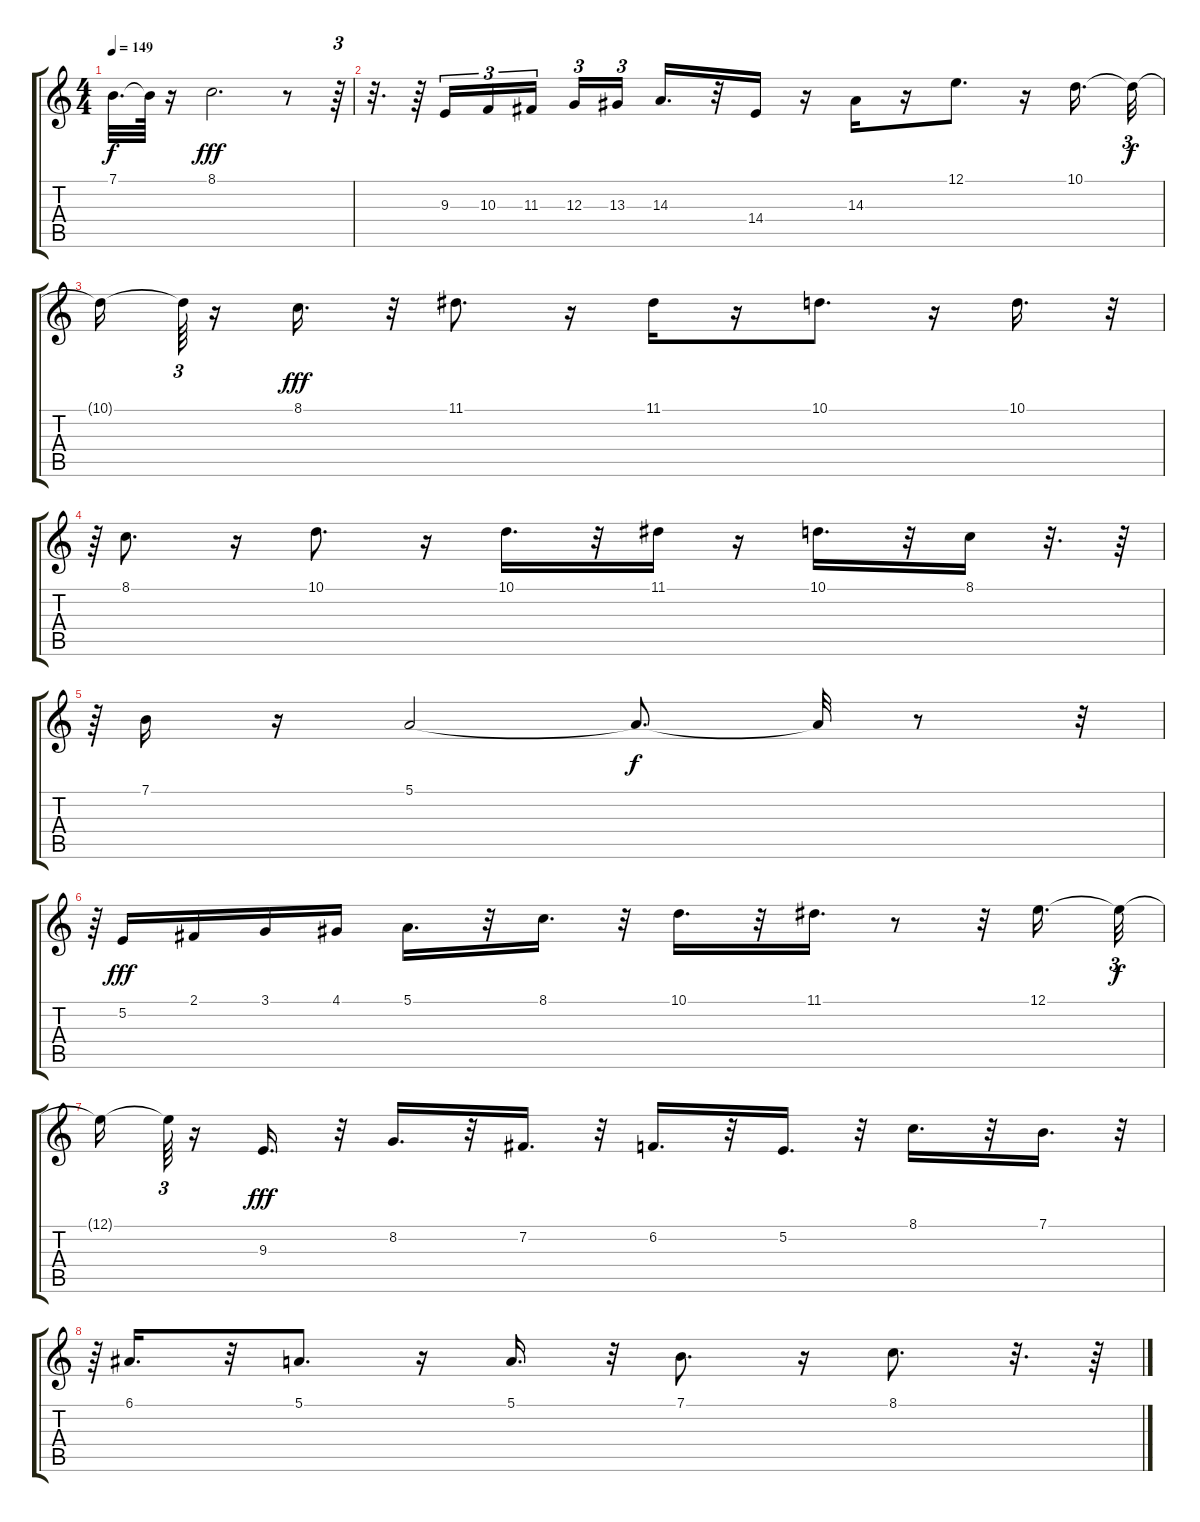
\track "" {instrument lead8bassandlead}
\staff {score tabs}
\tuning (E4 B3 G3 D3 A2 E2) {hide}
\ts (4 4)
\tempo 149
\clef g2
\ks c
7.1{t}.32{d dy f} 7.1{t}.64 r.16 8.1.2{d dy fff} r.8 r.64{tu (3 2)} |
r.32{d} r.64 9.3.16{tu (3 2)} 10.3.16{tu (3 2)} 11.3.16{tu (3 2)} 12.3.16{tu (3 2)} 13.3.16{tu (3 2)} 14.3.16{d} r.32 14.4.16 r.16 14.3.16 r.16 12.1.8{d} r.16 10.1.16{d} 10.1{t}.32{tu (3 2) dy f} |
10.1{t}.16 10.1{t}.64{tu (3 2)} r.16 8.1.16{d dy fff} r.32 11.1.8{d} r.16 11.1.16 r.16 10.1.8{d} r.16 10.1.16{d} r.32{tu (3 2)} |
r.64{tu (3 2)} 8.1.8{d} r.16 10.1.8{d} r.16 10.1.16{d} r.32 11.1.16 r.16 10.1.16{d} r.32 8.1.16 r.32{d} r.64 |
r.64{tu (3 2)} 7.1.16 r.16 5.1.2 5.1{t}.8{d dy f} 5.1{t}.32 r.8 r.32{tu (3 2)} |
r.64{tu (3 2)} 5.2.16{dy fff} 2.1.16 3.1.16 4.1.16 5.1.16{d} r.32 8.1.16{d} r.32 10.1.16{d} r.32 11.1.16{d} r.8 r.32 12.1.16{d} 12.1{t}.32{tu (3 2) dy f} |
12.1{t}.16 12.1{t}.64{tu (3 2)} r.16 9.3.16{d dy fff} r.32 8.2.16{d} r.32 7.2.16{d} r.32 6.2.16{d} r.32 5.2.16{d} r.32 8.1.16{d} r.32 7.1.16{d} r.32{tu (3 2)} |
r.64{tu (3 2)} 6.1.16{d} r.32 5.1.8{d} r.16 5.1.16{d} r.32 7.1.8{d} r.16 8.1.8{d} r.32{d} r.64
